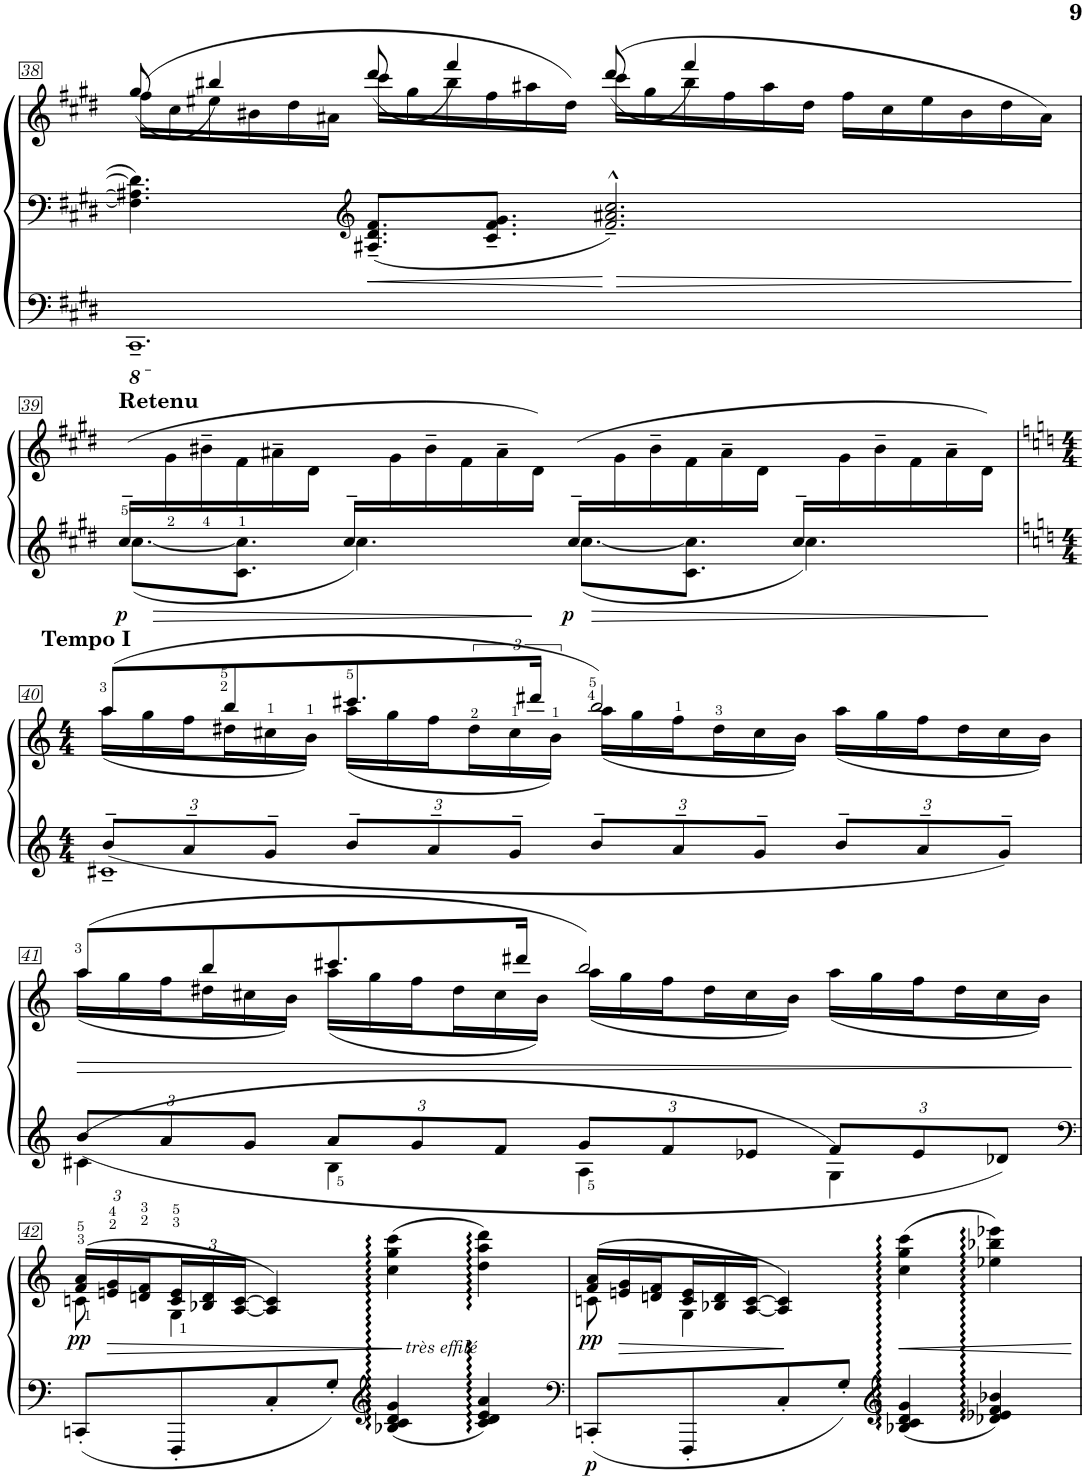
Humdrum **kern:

**kern	**kern	**kern	**dynam
*part1	*part1	*part1	*part1
*staff3	*staff2	*staff1	*staff1/2/3
*I"Piano	*	*	*
*I'Pno.	*	*	*
!!LO:PB:g=z
*clefF4	*clefF4	*clefG2	*
*k[f#c#g#d#]	*k[f#c#g#d#]	*k[f#c#g#d#]	*
*M12/8	*M12/8	*M12/8	*
=38	=38	=38	=38
*	*	*^	*
1.C#~	4.F#\] 4.A#X\] 4.d#\]	(16ff#\LL	(8gg#/	.
.	.	16cc#\	.	.
.	.	16ee#X\	4bb#X/)	.
.	.	16b#X\	.	.
.	.	16dd#\	.	.
.	.	16a#X\JJ	.	.
*	*clefG2	*	*	*
.	8.A#X/~ 8.d#/~ 8.f#/~L	16ccc#\LL	(8ddd#/	.
.	.	16gg#\	.	.
.	.	16bb#\	4fff#/)	.
.	8.c#/~ 8.f#/~ 8.g#/~J	16ff#\	.	.
.	.	16aa#X\	.	.
.	.	16dd#\JJ)	.	.
.	2.f#/~^^ 2.a#X/~^^ 2.cc#/~^^	(16ccc#\LL	(8ddd#/	.
.	.	16gg#\	.	.
.	.	16bb#\	4fff#/)	.
.	.	16ff#\	.	.
.	.	16aa#\	.	.
.	.	16dd#\JJ	.	.
.	.	16ff#\LL	4.ryy	.
.	.	16cc#\	.	.
.	.	16ee#\	.	.
.	.	16b#\	.	.
.	.	16dd#\	.	.
.	.	16a#\JJ)	.	.
*	*	*v	*v	*
!!LO:LB:g=z
=39	=39	=39	=39
*	*^	*	*
!	!	!	!LO:TX:a:B:t=Retenu	!
!	!	!	!	!LO:DY:b=2
1.r	(16cc#~>/LL	[<8.cc#\L	16ryy	p
.	16ryy	.	16g#<\	.
.	.	.	16b#X<~>\	.
.	.	8.c#\ 8.cc#\]J	16f#<\	.
.	.	.	16a#X~>\	.
.	.	.	16d#\JJ	.
.	16cc#~>/LL	4.cc#\	16ryy	.
.	16ryy	.	16g#\	.
.	.	.	16b#~>\	.
.	.	.	16f#\	.
.	.	.	16a#~>\	.
.	.	.	16d#\JJ)	.
!	!	!	!	!LO:HP:b=2
!	!	!	!	!LO:DY:n=1:b=2
.	(16cc#~>/LL	[<8.cc#\L	16ryy	> p
.	16ryy	.	16g#\	.
.	.	.	16b#~>\	.
.	.	8.c#\ 8.cc#\]J	16f#\	.
.	.	.	16a#~>\	.
.	.	.	16d#\JJ	.
.	16cc#~>/LL	4.cc#\	16ryy	.
.	4ryy	.	16g#\	.
.	.	.	16b#~>\	.
.	.	.	16f#\	.
.	.	.	16a#~>\	.
.	16ryy	.	16d#\JJ)	.
!!LO:LB:g=z
=40	=40	=40	=40	=40
*k[]	*k[]	*	*k[]	*
*M4/4	*M4/4	*	*M4/4	*
*	*	*	*^	*
*	*	*Xbrackettup	*	*Xbrackettup	*
!	!	!	!LO:TX:a:B:t=Tempo I	!	!
1r	1c#X~<	12b~/L	(8aa/L	(24aa\LL	.
.	.	.	.	24gg\	.
.	.	12a~/	.	24ff\	.
.	.	.	8bb/	24dd#X\	.
.	.	12g~/J	.	24cc#X>\	.
.	.	.	.	24b\JJ)	.
.	.	12b~/L	8.ccc#X/	(24aa\LL	.
.	.	.	.	24gg\	.
.	.	12a~/	.	24ff\	.
*	*	*	*	*brackettup	*
.	.	.	.	24dd#>\	.
.	.	12g~/J	.	24cc#>\	.
.	.	.	16ddd#X/Jk	.	.
.	.	.	.	24b>\JJ)	.
*	*	*	*	*Xbrackettup	*
.	.	12b~/L	2bb/)	(24aa\LL	.
.	.	.	.	24gg\	.
.	.	12a~/	.	24ff\	.
.	.	.	.	24dd#>\	.
.	.	12g~/J	.	24cc#\	.
.	.	.	.	24b\JJ)	.
.	.	12b~/L	.	(24aa\LL	.
.	.	.	.	24gg\	.
.	.	12a~/	.	24ff\	.
*	*	*	*	*brackettup	*
.	.	.	.	24dd#\	.
.	.	12g~/J	.	24cc#\	.
.	.	.	.	24b\JJ)	.
!!LO:LB:g=z	!!
=41	=41	=41	=41	=41	=41
!	!	!	!	!	!LO:HP:b
*	*	*	*	*Xbrackettup	*
1r	4c#X\	12b/L	(8aa/L	(24aa\LL	>
.	.	.	.	24gg\	.
.	.	12a/	.	24ff\	.
.	.	.	8bb/	24dd#X\	.
.	.	12g/J	.	24cc#X\	.
.	.	.	.	24b\JJ)	.
.	4B\	12a/L	8.ccc#X/	(24aa\LL	.
.	.	.	.	24gg\	.
.	.	12g/	.	24ff\	.
*	*	*	*	*brackettup	*
.	.	.	.	24dd#\	.
.	.	12f/J	.	24cc#\	.
.	.	.	16ddd#X/Jk	.	.
.	.	.	.	24b\JJ)	.
*	*	*	*	*Xbrackettup	*
.	4A\	12g/L	2bb/)	(24aa\LL	.
.	.	.	.	24gg\	.
.	.	12f/	.	24ff\	.
.	.	.	.	24dd#\	.
.	.	12e-X/J	.	24cc#\	.
.	.	.	.	24b\JJ)	.
.	4G\	12f/L	.	(24aa\LL	.
.	.	.	.	24gg\	.
.	.	12e-/	.	24ff\	.
*	*	*	*	*brackettup	*
.	.	.	.	24dd#\	.
.	.	12d-X/J	.	24cc#\	.
.	.	.	.	24b\JJ)	.
*	*v	*v	*	*	*
*	*	*v	*v	*
.	.	.	]
!!LO:LB:g=z
=42	=42	=42	=42
*	*clefF4	*	*
*	*	*Xbrackettup	*
*	*	*^	*
!	!	!	!	!LO:DY:b
1r	8CCn'/L	(>24f/ 24a/LL	8cn\	pp
!	!	!	!	!LO:HP:b
.	.	24en/ 24g/	.	>
.	.	24dn/ 24f/	.	.
.	8FFF'/	24c/ 24e/	4G\	.
.	.	24B-X/ 24d/	.	.
.	.	[<24A/ [24c/JJ	.	.
.	8C'/	4A/] 4c/])	.	.
.	8G'/J	.	2ryy	.
*	*clefG2	*	*	*
!	!	!LO:TX:b:i:t=très effilé	!	!
.	4B-X/ 4c/ 4d/ 4g/	(4cc\ 4gg\ 4ccc\	.	]
.	4c/ 4d/ 4e/ 4a/	4dd\ 4aa\ 4ddd\)	.	.
.	.	.	8ryy	.
=43	=43	=43	=43	=43
*	*clefF4	*	*	*
!	!	!	!	!LO:DY:b=2
!	!	!	!	!LO:DY:n=1:b
1r	8CCn'/L	(>24f/ 24a/LL	8cn\	p pp
!	!	!	!	!LO:HP:b
.	.	24en/ 24g/	.	>
.	.	24dn/ 24f/	.	.
.	8FFF'/	24c/ 24e/	4G\	.
.	.	24B-X/ 24d/	.	.
.	.	[<24A/ [24c/JJ	.	.
.	8C'/	4A/] 4c/])	.	.
.	8G'/J	.	2ryy	.
*	*clefG2	*	*	*
.	4B-X/ 4c/ 4d/ 4g/	(4cc\ 4gg\ 4ccc\	.	]
.	4d-X/ 4e-X/ 4f/ 4b-X/	4ee-X\ 4bb-X\ 4eee-X\)	.	.
.	.	.	8ryy	.
*	*	*v	*v	*
.	.	.	]
=	=	=	=
*-	*-	*-	*-
